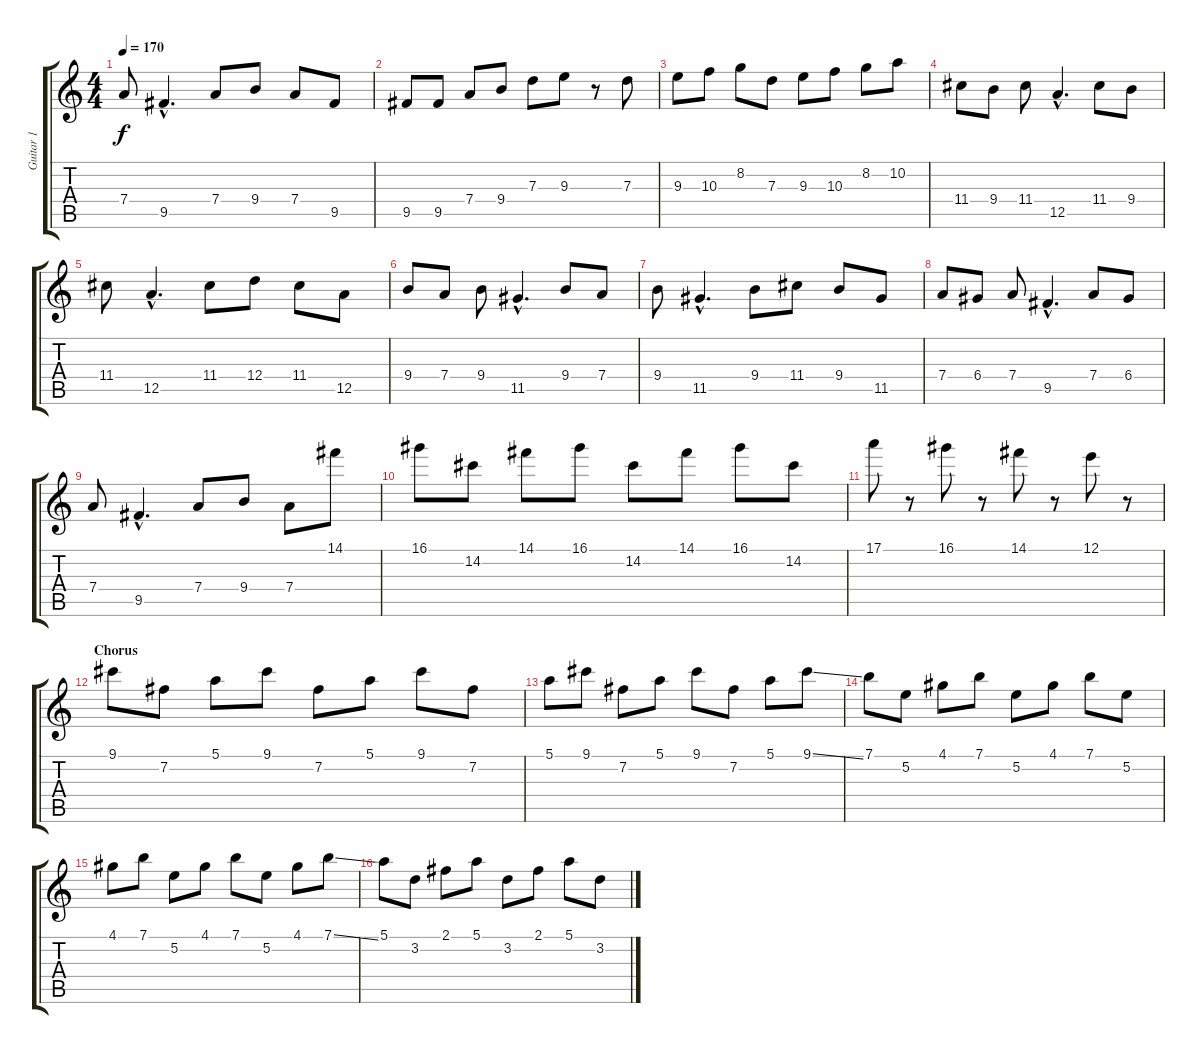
\track ("Guitar 1" "Guitar 1") {instrument overdrivenguitar}
\staff {score tabs}
\tuning (E4 B3 G3 D3 A2 E2) {hide}
\ts (4 4)
\tempo 170
\clef g2
\ks c
7.4.8{dy f} 9.5{hac}.4{d} 7.4.8 9.4.8 7.4.8 9.5.8 |
9.5.8 9.5.8 7.4.8 9.4.8 7.3.8 9.3.8 r.8 7.3.8 |
9.3.8 10.3.8 8.2.8 7.3.8 9.3.8 10.3.8 8.2.8 10.2.8 |
11.4.8 9.4.8 11.4.8 12.5{hac}.4{d} 11.4.8 9.4.8 |
11.4.8 12.5{hac}.4{d} 11.4.8 12.4.8 11.4.8 12.5.8 |
9.4.8 7.4.8 9.4.8 11.5{hac}.4{d} 9.4.8 7.4.8 |
9.4.8 11.5{hac}.4{d} 9.4.8 11.4.8 9.4.8 11.5.8 |
7.4.8 6.4.8 7.4.8 9.5{hac}.4{d} 7.4.8 6.4.8 |
7.4.8 9.5{hac}.4{d} 7.4.8 9.4.8 7.4.8 14.1.8 |
16.1.8 14.2.8 14.1.8 16.1.8 14.2.8 14.1.8 16.1.8 14.2.8 |
17.1.8 r.8 16.1.8 r.8 14.1.8 r.8 12.1.8 r.8 |
\section ("" "Chorus")
9.1.8 7.2.8 5.1.8 9.1.8 7.2.8 5.1.8 9.1.8 7.2.8 |
5.1.8 9.1.8 7.2.8 5.1.8 9.1.8 7.2.8 5.1.8 9.1{ss}.8 |
7.1.8 5.2.8 4.1.8 7.1.8 5.2.8 4.1.8 7.1.8 5.2.8 |
4.1.8 7.1.8 5.2.8 4.1.8 7.1.8 5.2.8 4.1.8 7.1{ss}.8 |
5.1.8 3.2.8 2.1.8 5.1.8 3.2.8 2.1.8 5.1.8 3.2.8
